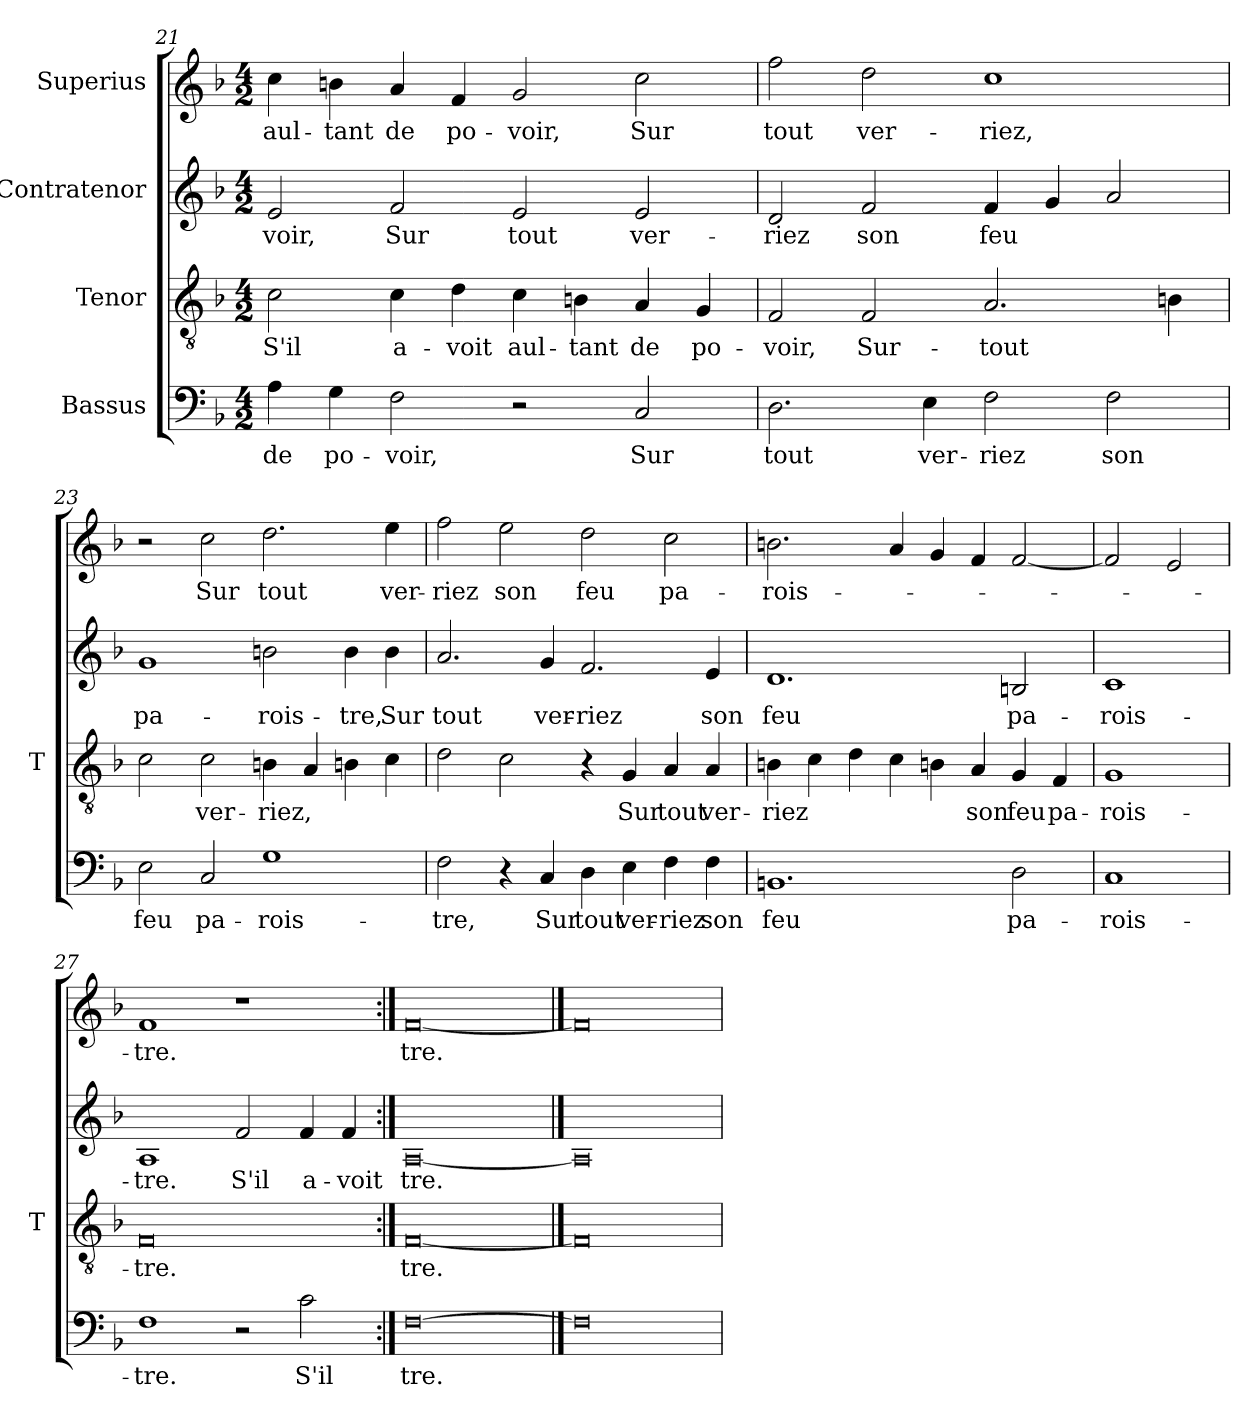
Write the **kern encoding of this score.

**kern	**text	**kern	**text	**kern	**text	**kern	**text
*part4	*part4	*part3	*part3	*part2	*part2	*part1	*part1
*staff4	*staff4	*staff3	*staff3	*staff2	*staff2	*staff1	*staff1
*I"Bassus	*	*I"Tenor	*	*I"Contratenor	*	*I"Superius	*
*	*	*I'T	*	*	*	*	*
*clefF4	*	*clefGv2	*	*clefG2	*	*clefG2	*
*k[b-]	*	*k[b-]	*	*k[b-]	*	*k[b-]	*
*M4/2	*	*M4/2	*	*M4/2	*	*M4/2	*
=21	=21	=21	=21	=21	=21	=21	=21
4A	-de	2c	-S'il	2e	-voir,	4cc	aul-
4G	po-	.	.	.	.	4bn	-tant
2F	-voir,	4c	a-	2f	-Sur	4a	-de
.	.	4d	-voit	.	.	4f	po-
2r	.	4c	aul-	2e	-tout	2g	-voir,
.	.	4Bn	-tant	.	.	.	.
2C	-Sur	4A	-de	2e	ver-	2cc	-Sur
.	.	4G	po-	.	.	.	.
=22	=22	=22	=22	=22	=22	=22	=22
2.D	-tout	2F	-voir,	2d	-riez	2ff	-tout
.	.	2F	Sur-	2f	-son	2dd	ver-
4E	ver-	.	.	.	.	.	.
2F	-riez	2.A	-tout	4f	-feu	1cc	-riez,
.	.	.	.	4g	.	.	.
2F	-son	.	.	2a	.	.	.
.	.	4Bn	.	.	.	.	.
=23	=23	=23	=23	=23	=23	=23	=23
2E	-feu	2c	.	1g	pa-	2r	.
2C	pa-	2c	ver-	.	.	2cci	-Sur
1G	rois-	4Bn	-riez,	2bn	rois-	2.dd	-tout
.	.	4A	.	.	.	.	.
.	.	4Bn	.	4b	-tre,	.	.
.	.	4c	.	4b	-Sur	4ee	ver-
=24	=24	=24	=24	=24	=24	=24	=24
2F	-tre,	2d	.	2.a	-tout	2ff	-riez
4r	.	2c	.	.	.	2ee	-son
4C	-Sur	.	.	4g	ver-	.	.
4D	-tout	4r	.	2.f	-riez	2dd	-feu
4E	ver-	4G	-Sur	.	.	.	.
4F	-riez	4A	-tout	.	.	2cc	pa-
4F	-son	4A	ver-	4e	-son	.	.
=25	=25	=25	=25	=25	=25	=25	=25
1.BBn	-feu	4Bn	-riez	1.d	-feu	2.bn	rois-
.	.	4c	.	.	.	.	.
.	.	4d	.	.	.	.	.
.	.	4c	.	.	.	4a	.
.	.	4Bn	.	.	.	4g	.
.	.	4A	-son	.	.	4f	.
2D	pa-	4G	-feu	2Bn	pa-	[2f	.
.	.	4F	pa-	.	.	.	.
=26	=26	=26	=26	=26	=26	=26	=26
1C	rois-	1G	rois-	1c	rois-	2f]	.
.	.	.	.	.	.	2e	.
=27	=27	=27	=27	=27	=27	=27	=27
1F	-tre.	0F	-tre.	1A	-tre.	1f	-tre.
2r	.	.	.	2f	-S'il	1r	.
2c	-S'il	.	.	4f	a-	.	.
.	.	.	.	4f	-voit	.	.
=28:|!	=28:|!	=28:|!	=28:|!	=28:|!	=28:|!	=28:|!	=28:|!
[0F	-tre.	[0F	-tre.	[0A	-tre.	[0f	-tre.
==29	==29	==29	==29	==29	==29	==29	==29
0F]	.	0F]	.	0A]	.	0f]	.
=	=	=	=	=	=	=	=
*-	*-	*-	*-	*-	*-	*-	*-
